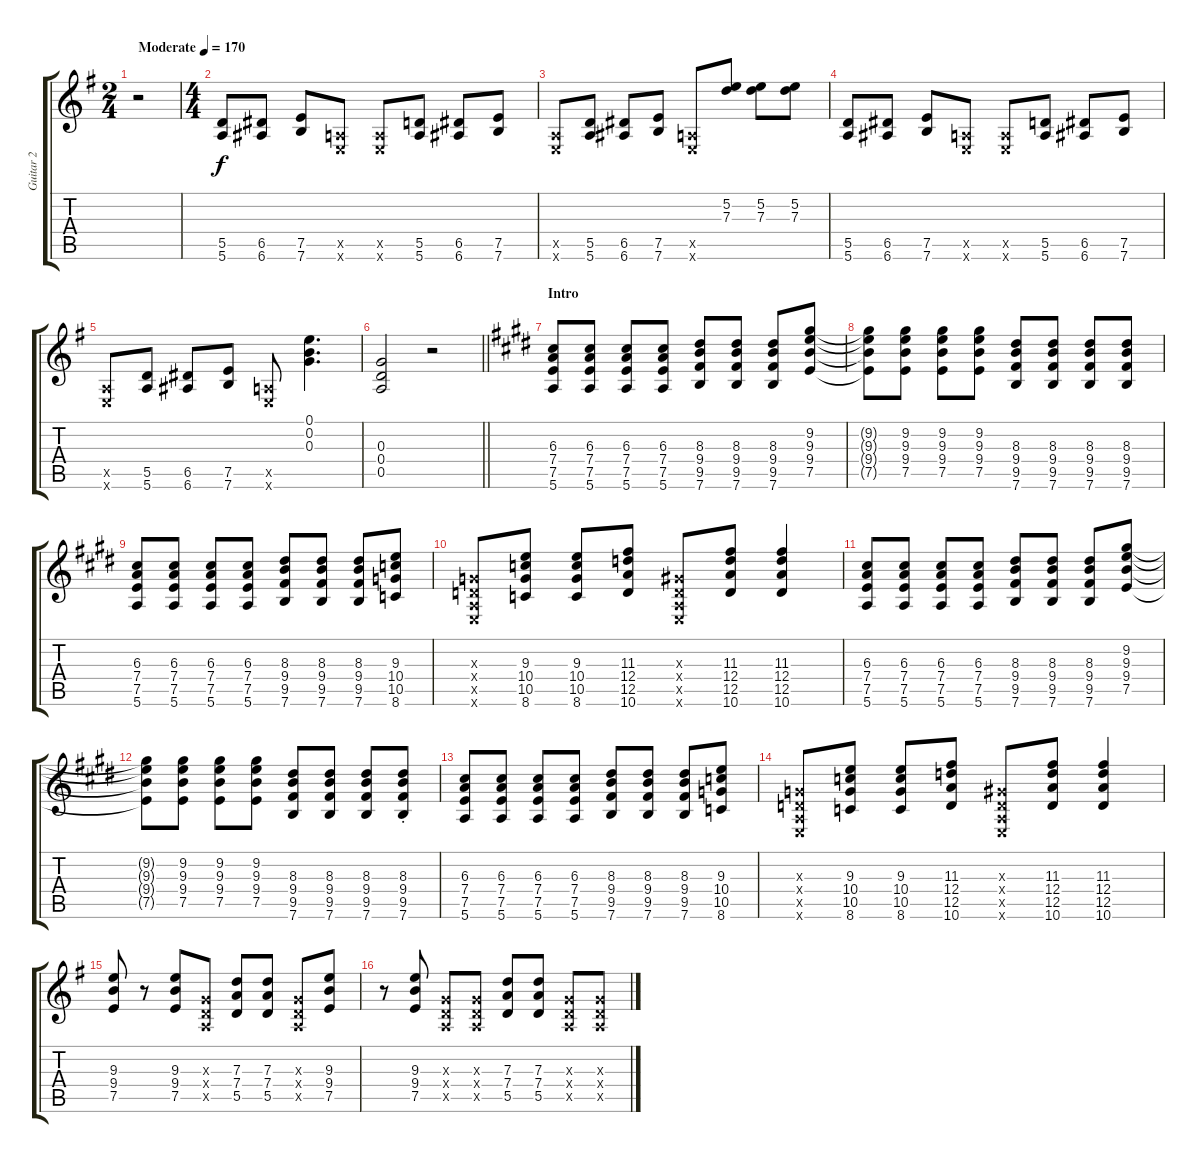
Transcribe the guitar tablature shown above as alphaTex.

\track ("Guitar 2" "Guitar 2") {instrument distortionguitar}
\staff {score tabs}
\tuning (E4 B3 G3 D3 A2 E2) {hide}
\ts (2 4)
\tempo (170 "Moderate")
\clef g2
\ks eminor
r.2{dy f instrument distortionguitar} |
\ts (4 4)
(5.5 5.6).8{volume 13 instrument overdrivenguitar} (6.5 6.6).8 (7.5 7.6).8 (0.5{x} 0.6{x}).8 (0.5{x} 0.6{x}).8 (5.5 5.6).8 (6.5 6.6).8 (7.5 7.6).8 |
(0.5{x} 0.6{x}).8 (5.5 5.6).8 (6.5 6.6).8 (7.5 7.6).8 (0.5{x} 0.6{x}).8 (5.2 7.3).8 (5.2 7.3).8 (5.2 7.3).8 |
(5.5 5.6).8 (6.5 6.6).8 (7.5 7.6).8 (0.5{x} 0.6{x}).8 (0.5{x} 0.6{x}).8 (5.5 5.6).8 (6.5 6.6).8 (7.5 7.6).8 |
(0.5{x} 0.6{x}).8 (5.5 5.6).8 (6.5 6.6).8 (7.5 7.6).8 (0.5{x} 0.6{x}).8 (0.1 0.2 0.3).4{d} |
\barLineRight lightlight
(0.3 0.4 0.5).2 r.2{volume 16} |
\section ("" "Intro")
\ks e
(6.3 7.4 7.5 5.6).8 (6.3 7.4 7.5 5.6).8 (6.3 7.4 7.5 5.6).8 (6.3 7.4 7.5 5.6).8 (8.3 9.4 9.5 7.6).8 (8.3 9.4 9.5 7.6).8 (8.3 9.4 9.5 7.6).8 (9.2 9.3 9.4 7.5).8 |
(9.2{t} 9.3{t} 9.4{t} 7.5{t}).8 (9.2 9.3 9.4 7.5).8 (9.2 9.3 9.4 7.5).8 (9.2 9.3 9.4 7.5).8 (8.3 9.4 9.5 7.6).8 (8.3 9.4 9.5 7.6).8 (8.3 9.4 9.5 7.6).8 (8.3 9.4 9.5 7.6).8 |
(6.3 7.4 7.5 5.6).8 (6.3 7.4 7.5 5.6).8 (6.3 7.4 7.5 5.6).8 (6.3 7.4 7.5 5.6).8 (8.3 9.4 9.5 7.6).8 (8.3 9.4 9.5 7.6).8 (8.3 9.4 9.5 7.6).8 (9.3 10.4 10.5 8.6).8 |
(0.3{x} 0.4{x} 0.5{x} 0.6{x}).8 (9.3 10.4 10.5 8.6).8 (9.3 10.4 10.5 8.6).8 (11.3 12.4 12.5 10.6).8 (1.3{x} 0.4{x} 0.5{x} 0.6{x}).8 (11.3 12.4 12.5 10.6).8 (11.3 12.4 12.5 10.6).4 |
(6.3 7.4 7.5 5.6).8 (6.3 7.4 7.5 5.6).8 (6.3 7.4 7.5 5.6).8 (6.3 7.4 7.5 5.6).8 (8.3 9.4 9.5 7.6).8 (8.3 9.4 9.5 7.6).8 (8.3 9.4 9.5 7.6).8 (9.2 9.3 9.4 7.5).8 |
(9.2{t} 9.3{t} 9.4{t} 7.5{t}).8 (9.2 9.3 9.4 7.5).8 (9.2 9.3 9.4 7.5).8 (9.2 9.3 9.4 7.5).8 (8.3 9.4 9.5 7.6).8 (8.3 9.4 9.5 7.6).8 (8.3 9.4 9.5 7.6).8 (8.3{st} 9.4{st} 9.5{st} 7.6{st}).8 |
(6.3 7.4 7.5 5.6).8 (6.3 7.4 7.5 5.6).8 (6.3 7.4 7.5 5.6).8 (6.3 7.4 7.5 5.6).8 (8.3 9.4 9.5 7.6).8 (8.3 9.4 9.5 7.6).8 (8.3 9.4 9.5 7.6).8 (9.3 10.4 10.5 8.6).8 |
(0.3{x} 0.4{x} 0.5{x} 0.6{x}).8 (9.3 10.4 10.5 8.6).8 (9.3 10.4 10.5 8.6).8 (11.3 12.4 12.5 10.6).8 (1.3{x} 0.4{x} 0.5{x} 0.6{x}).8 (11.3 12.4 12.5 10.6).8 (11.3 12.4 12.5 10.6).4 |
\ks eminor
(9.3 9.4 7.5).8 r.8 (9.3 9.4 7.5).8 (0.3{x} 0.4{x} 0.5{x}).8 (7.3 7.4 5.5).8 (7.3 7.4 5.5).8 (0.3{x} 0.4{x} 0.5{x}).8 (9.3 9.4 7.5).8 |
r.8 (9.3 9.4 7.5).8 (0.3{x} 0.4{x} 0.5{x}).8 (0.3{x} 0.4{x} 0.5{x}).8 (7.3 7.4 5.5).8 (7.3 7.4 5.5).8 (0.3{x} 0.4{x} 0.5{x}).8 (0.3{x} 0.4{x} 0.5{x}).8
